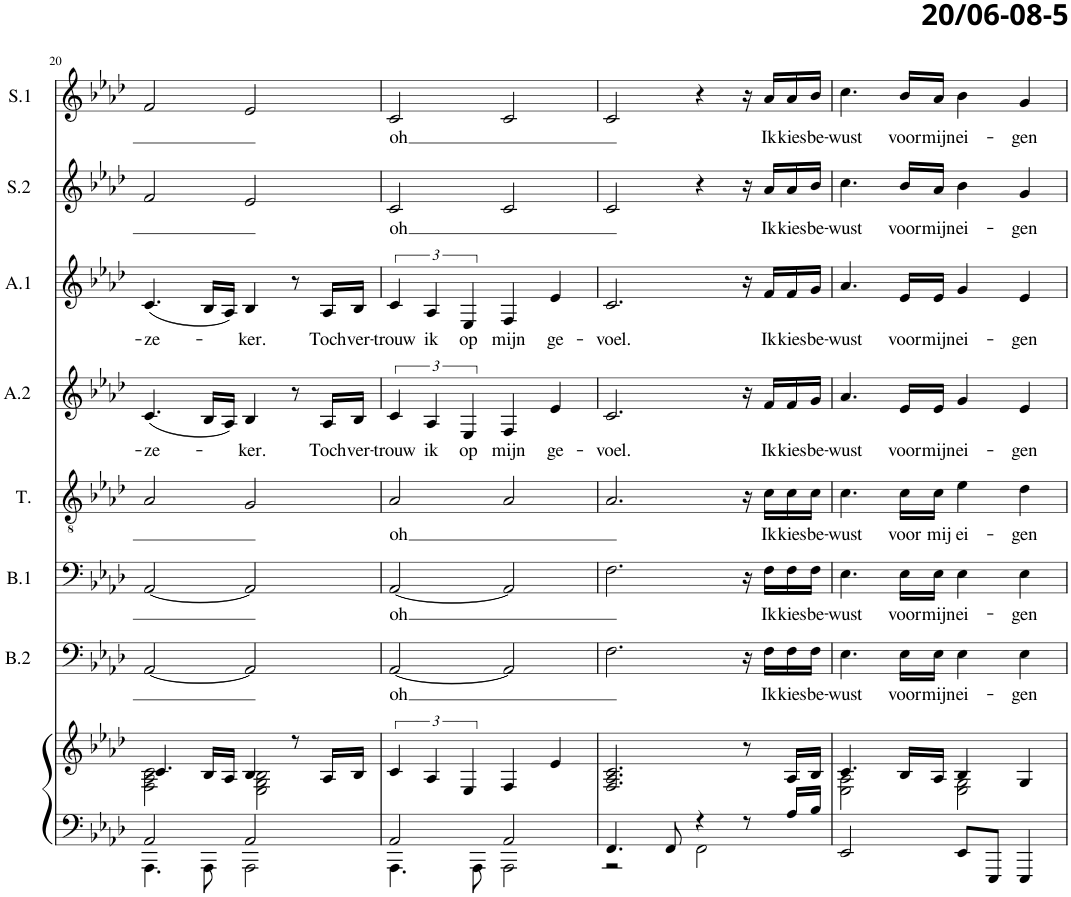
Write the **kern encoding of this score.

**kern	**kern	**kern	**text	**kern	**text	**kern	**text	**kern	**text	**kern	**text	**kern	**text	**kern	**text
*part8	*part8	*part7	*part7	*part6	*part6	*part5	*part5	*part4	*part4	*part3	*part3	*part2	*part2	*part1	*part1
*staff9	*staff8	*staff7	*staff7	*staff6	*staff6	*staff5	*staff5	*staff4	*staff4	*staff3	*staff3	*staff2	*staff2	*staff1	*staff1
*I"Piano	*	*I"Bas 2	*	*I"Bas 1	*	*I"Tenor	*	*I"Alt 2	*	*I"Alt 1	*	*I"Sopr.2	*	*I"Sopr.1	*
*I'Pno	*	*I'B.2	*	*I'B.1	*	*I'T.	*	*I'A.2	*	*I'A.1	*	*I'S.2	*	*I'S.1	*
!!LO:PB:g=z
*clefF4	*clefG2	*clefF4	*	*clefF4	*	*clefGv2	*	*clefG2	*	*clefG2	*	*clefG2	*	*clefG2	*
*	*	*	*	*	*	*	*	*	*	*	*	*Trd1c2	*	*Trd1c2	*
*k[b-e-a-d-]	*k[b-e-a-d-]	*k[b-e-a-d-]	*	*k[b-e-a-d-]	*	*k[b-e-a-d-]	*	*k[b-e-a-d-]	*	*k[b-e-a-d-]	*	*k[b-e-a-d-]	*	*k[b-e-a-d-]	*
*M4/4	*M4/4	*M4/4	*	*M4/4	*	*M4/4	*	*M4/4	*	*M4/4	*	*M4/4	*	*M4/4	*
=20	=20	=20	=20	=20	=20	=20	=20	=20	=20	=20	=20	=20	=20	=20	=20
*^	*^	*	*	*	*	*	*	*	*	*	*	*	*	*	*
!	!	!	!	!	!	!	!	!	!	!	!LO:LY:b	!	!LO:LY:b	!	!	!	!
2AA-/	4.AAA-\	4.c/	2F\ 2A-\ 2c\	[2AA-/	.	[2AA-/	.	2A-/	.	(4.c/	-ze-	(4.c/	-ze-	2f/	.	2f/	.
.	8AAA-\	16B-/LL	.	.	.	.	.	.	.	16B-/LL	.	16B-/LL	.	.	.	.	.
.	.	16A-/JJ	.	.	.	.	.	.	.	16A-/JJ)	.	16A-/JJ)	.	.	.	.	.
!	!	!	!	!	!	!	!	!	!	!	!LO:LY:b	!	!LO:LY:b	!	!	!	!
2AA-/	2AAA-\	4B-/	2E-\ 2G\ 2B-\	2AA-/]	.	2AA-/]	.	2G/	.	4B-/	-ker.	4B-/	-ker.	2e-/	.	2e-/	.
.	.	8r	.	.	.	.	.	.	.	8r	.	8r	.	.	.	.	.
!	!	!	!	!	!	!	!	!	!	!	!LO:LY:b	!	!LO:LY:b	!	!	!	!
.	.	16A-/LL	.	.	.	.	.	.	.	16A-/LL	Toch	16A-/LL	Toch	.	.	.	.
!	!	!	!	!	!	!	!	!	!	!	!LO:LY:b	!	!LO:LY:b	!	!	!	!
.	.	16B-/JJ	.	.	.	.	.	.	.	16B-/JJ	ver-	16B-/JJ	ver-	.	.	.	.
*	*	*v	*v	*	*	*	*	*	*	*	*	*	*	*	*	*	*
=21	=21	=21	=21	=21	=21	=21	=21	=21	=21	=21	=21	=21	=21	=21	=21	=21
!	!	!	!	!LO:LY:b	!	!LO:LY:b	!	!LO:LY:b	!	!LO:LY:b	!	!LO:LY:b	!	!LO:LY:b	!	!LO:LY:b
2AA-/	4.AAA-\	6c/	[2AA-/	oh	[2AA-/	oh	2A-/	oh	6c/	-trouw	6c/	-trouw	2c/	oh	2c/	oh
!	!	!	!	!	!	!	!	!	!	!LO:LY:b	!	!LO:LY:b	!	!	!	!
.	.	6A-/	.	.	.	.	.	.	6A-/	ik	6A-/	ik	.	.	.	.
!	!	!	!	!	!	!	!	!	!	!LO:LY:b	!	!LO:LY:b	!	!	!	!
.	.	6E-/	.	.	.	.	.	.	6E-/	op	6E-/	op	.	.	.	.
.	8AAA-\	.	.	.	.	.	.	.	.	.	.	.	.	.	.	.
!	!	!	!	!	!	!	!	!	!	!LO:LY:b	!	!LO:LY:b	!	!	!	!
2AA-/	2AAA-\	4F/	2AA-/]	.	2AA-/]	.	2A-/	.	4F/	mijn	4F/	mijn	2c/	.	2c/	.
!	!	!	!	!	!	!	!	!	!	!LO:LY:b	!	!LO:LY:b	!	!	!	!
.	.	4e-/	.	.	.	.	.	.	4e-/	ge-	4e-/	ge-	.	.	.	.
=22	=22	=22	=22	=22	=22	=22	=22	=22	=22	=22	=22	=22	=22	=22	=22	=22
!	!	!	!	!	!	!	!	!	!	!LO:LY:b	!	!LO:LY:b	!	!	!	!
4.FF/	2r	2.F/ 2.A-/ 2.c/	2.F\	.	2.F\	.	2.A-/	.	2.c/	-voel.	2.c/	-voel.	2c/	.	2c/	.
8FF/	.	.	.	.	.	.	.	.	.	.	.	.	.	.	.	.
4r	2FF\	.	.	.	.	.	.	.	.	.	.	.	4r	.	4r	.
8r	.	8r	16r	.	16r	.	16r	.	16r	.	16r	.	16r	.	16r	.
!	!	!	!	!LO:LY:b	!	!LO:LY:b	!	!LO:LY:b	!	!LO:LY:b	!	!LO:LY:b	!	!LO:LY:b	!	!LO:LY:b
.	.	.	16F\LL	Ik	16F\LL	Ik	16c\LL	Ik	16f/LL	Ik	16f/LL	Ik	16a-/LL	Ik	16a-/LL	Ik
!	!	!	!	!LO:LY:b	!	!LO:LY:b	!	!LO:LY:b	!	!LO:LY:b	!	!LO:LY:b	!	!LO:LY:b	!	!LO:LY:b
16A-/LL	.	16A-/LL	16F\	kies	16F\	kies	16c\	kies	16f/	kies	16f/	kies	16a-/	kies	16a-/	kies
!	!	!	!	!LO:LY:b	!	!LO:LY:b	!	!LO:LY:b	!	!LO:LY:b	!	!LO:LY:b	!	!LO:LY:b	!	!LO:LY:b
16B-/JJ	.	16B-/JJ	16F\JJ	be-	16F\JJ	be-	16c\JJ	be-	16g/JJ	be-	16g/JJ	be-	16b-/JJ	be-	16b-/JJ	be-
*v	*v	*	*	*	*	*	*	*	*	*	*	*	*	*	*	*
=23	=23	=23	=23	=23	=23	=23	=23	=23	=23	=23	=23	=23	=23	=23	=23
*	*^	*	*	*	*	*	*	*	*	*	*	*	*	*	*
!	!	!	!	!LO:LY:b	!	!LO:LY:b	!	!LO:LY:b	!	!LO:LY:b	!	!LO:LY:b	!	!LO:LY:b	!	!LO:LY:b
2EE-/	4.c/	2E-\ 2A-\	4.E-\	-wust	4.E-\	-wust	4.c\	-wust	4.a-/	-wust	4.a-/	-wust	4.cc\	-wust	4.cc\	-wust
!	!	!	!	!LO:LY:b	!	!LO:LY:b	!	!LO:LY:b	!	!LO:LY:b	!	!LO:LY:b	!	!LO:LY:b	!	!LO:LY:b
.	16B-/LL	.	16E-\LL	voor	16E-\LL	voor	16c\LL	voor	16e-/LL	voor	16e-/LL	voor	16b-/LL	voor	16b-/LL	voor
!	!	!	!	!LO:LY:b	!	!LO:LY:b	!	!LO:LY:b	!	!LO:LY:b	!	!LO:LY:b	!	!LO:LY:b	!	!LO:LY:b
.	16A-/JJ	.	16E-\JJ	mijn	16E-\JJ	mijn	16c\JJ	mij	16e-/JJ	mijn	16e-/JJ	mijn	16a-/JJ	mijn	16a-/JJ	mijn
!	!	!	!	!LO:LY:b	!	!LO:LY:b	!	!LO:LY:b	!	!LO:LY:b	!	!LO:LY:b	!	!LO:LY:b	!	!LO:LY:b
8EE-/L	4B-/	2E-\ 2G\	4E-\	ei-	4E-\	ei-	4e-\	ei-	4g/	ei-	4g/	ei-	4b-\	ei-	4b-\	ei-
8EEE-/J	.	.	.	.	.	.	.	.	.	.	.	.	.	.	.	.
!	!	!	!	!LO:LY:b	!	!LO:LY:b	!	!LO:LY:b	!	!LO:LY:b	!	!LO:LY:b	!	!LO:LY:b	!	!LO:LY:b
4EEE-/	4G/	.	4E-\	-gen	4E-\	-gen	4d-\	-gen	4e-/	-gen	4e-/	-gen	4g/	-gen	4g/	-gen
*	*v	*v	*	*	*	*	*	*	*	*	*	*	*	*	*	*
=	=	=	=	=	=	=	=	=	=	=	=	=	=	=	=
*-	*-	*-	*-	*-	*-	*-	*-	*-	*-	*-	*-	*-	*-	*-	*-
